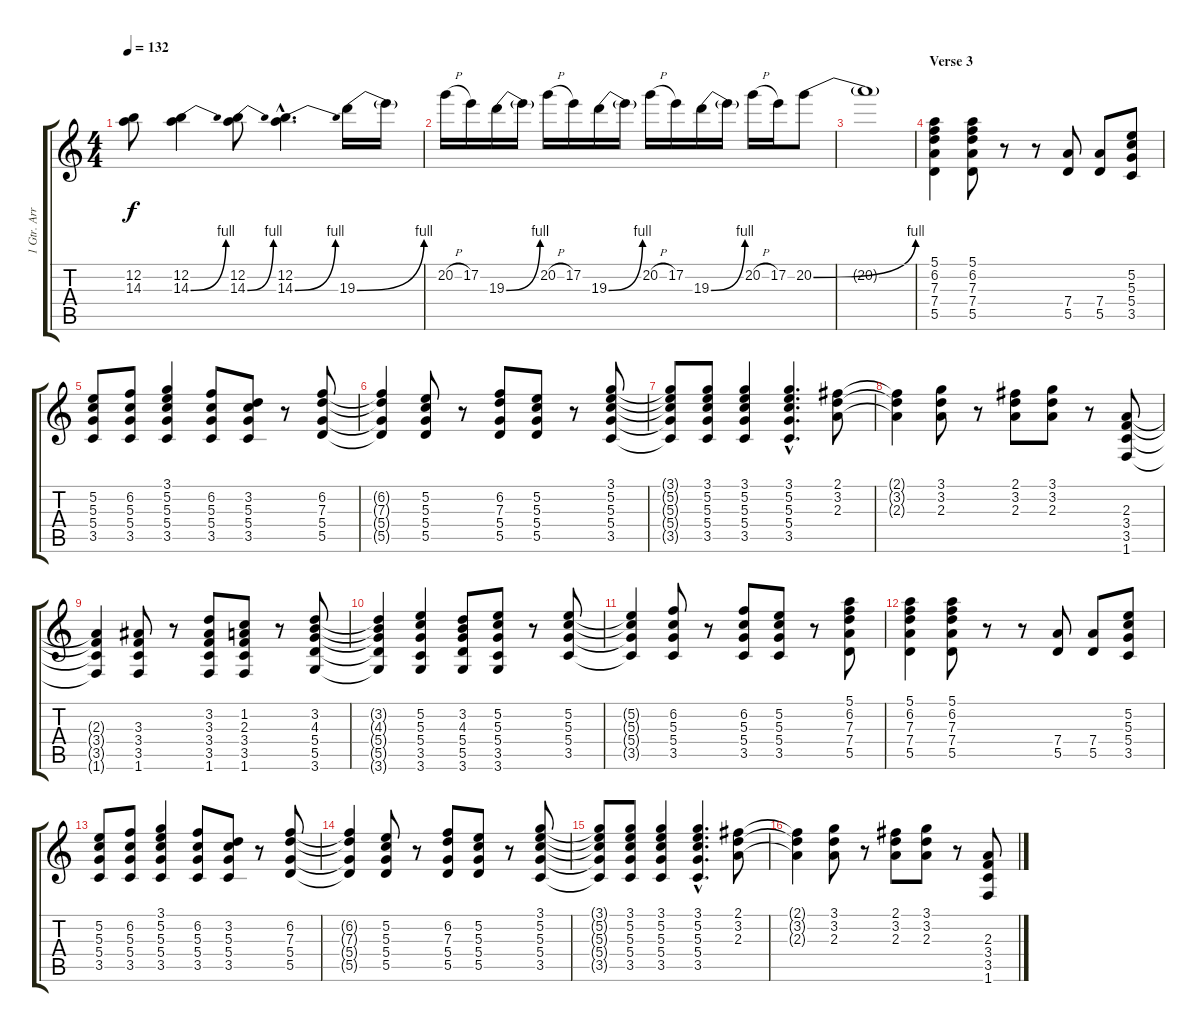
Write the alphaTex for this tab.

\track ("1 Gtr. Arr." "1 Gtr. Arr") {instrument overdrivenguitar}
\staff {score tabs}
\tuning (E4 B3 G3 D3 A2 E2) {hide}
\ts (4 4)
\tempo 132
\clef g2
\ks c
(12.2{t} 14.3{t}).8{dy f} (12.2 14.3{be (bend 0 0 60 4)}).4 (12.2 14.3{be (bend 0 0 60 4)}).8 (12.2{hac} 14.3{be (bend 0 0 60 4) hac}).4{d} 19.3{be (bend 0 0 60 4)}.16 19.3{t}.16 |
20.2{h}.16 17.2.16 19.3{be (bend 0 0 60 4)}.16 19.3{t}.16 20.2{h}.16 17.2.16 19.3{be (bend 0 0 60 4)}.16 19.3{t}.16 20.2{h}.16 17.2.16 19.3{be (bend 0 0 60 4)}.16 19.3{t}.16 20.2{h}.16 17.2.16 20.2{be (bend 0 0 60 4)}.8 |
20.2{t}.1 |
\section ("" "Verse 3")
(5.1 6.2 7.3 7.4 5.5).4 (5.1 6.2 7.3 7.4 5.5).8 r.8 r.8 (7.4 5.5).8 (7.4 5.5).8 (5.2 5.3 5.4 3.5).8 |
(5.2 5.3 5.4 3.5).8 (6.2 5.3 5.4 3.5).8 (3.1 5.2 5.3 5.4 3.5).4 (6.2 5.3 5.4 3.5).8 (3.2 5.3 5.4 3.5).8 r.8 (6.2 7.3 5.4 5.5).8 |
(6.2{t} 7.3{t} 5.4{t} 5.5{t}).4 (5.2 5.3 5.4 5.5).8 r.8 (6.2 7.3 5.4 5.5).8 (5.2 5.3 5.4 5.5).8 r.8 (3.1 5.2 5.3 5.4 3.5).8 |
(3.1{t} 5.2{t} 5.3{t} 5.4{t} 3.5{t}).8 (3.1 5.2 5.3 5.4 3.5).8 (3.1 5.2 5.3 5.4 3.5).4 (3.1{hac} 5.2{hac} 5.3{hac} 5.4{hac} 3.5{hac}).4{d} (2.1 3.2 2.3).8 |
(2.1{t} 3.2{t} 2.3{t}).4 (3.1 3.2 2.3).8 r.8 (2.1 3.2 2.3).8 (3.1 3.2 2.3).8 r.8 (2.3 3.4 3.5 1.6).8 |
(2.3{t} 3.4{t} 3.5{t} 1.6{t}).4 (3.3 3.4 3.5 1.6).8 r.8 (3.2 3.3 3.4 3.5 1.6).8 (1.2 2.3 3.4 3.5 1.6).8 r.8 (3.2 4.3 5.4 5.5 3.6).8 |
(3.2{t} 4.3{t} 5.4{t} 5.5{t} 3.6{t}).4 (5.2 5.3 5.4 3.5 3.6).4 (3.2 4.3 5.4 5.5 3.6).8 (5.2 5.3 5.4 3.5 3.6).8 r.8 (5.2 5.3 5.4 3.5).8 |
(5.2{t} 5.3{t} 5.4{t} 3.5{t}).4 (6.2 5.3 5.4 3.5).8 r.8 (6.2 5.3 5.4 3.5).8 (5.2 5.3 5.4 3.5).8 r.8 (5.1 6.2 7.3 7.4 5.5).8 |
(5.1 6.2 7.3 7.4 5.5).4 (5.1 6.2 7.3 7.4 5.5).8 r.8 r.8 (7.4 5.5).8 (7.4 5.5).8 (5.2 5.3 5.4 3.5).8 |
(5.2 5.3 5.4 3.5).8 (6.2 5.3 5.4 3.5).8 (3.1 5.2 5.3 5.4 3.5).4 (6.2 5.3 5.4 3.5).8 (3.2 5.3 5.4 3.5).8 r.8 (6.2 7.3 5.4 5.5).8 |
(6.2{t} 7.3{t} 5.4{t} 5.5{t}).4 (5.2 5.3 5.4 5.5).8 r.8 (6.2 7.3 5.4 5.5).8 (5.2 5.3 5.4 5.5).8 r.8 (3.1 5.2 5.3 5.4 3.5).8 |
(3.1{t} 5.2{t} 5.3{t} 5.4{t} 3.5{t}).8 (3.1 5.2 5.3 5.4 3.5).8 (3.1 5.2 5.3 5.4 3.5).4 (3.1{hac} 5.2{hac} 5.3{hac} 5.4{hac} 3.5{hac}).4{d} (2.1 3.2 2.3).8 |
(2.1{t} 3.2{t} 2.3{t}).4 (3.1 3.2 2.3).8 r.8 (2.1 3.2 2.3).8 (3.1 3.2 2.3).8 r.8 (2.3 3.4 3.5 1.6).8
